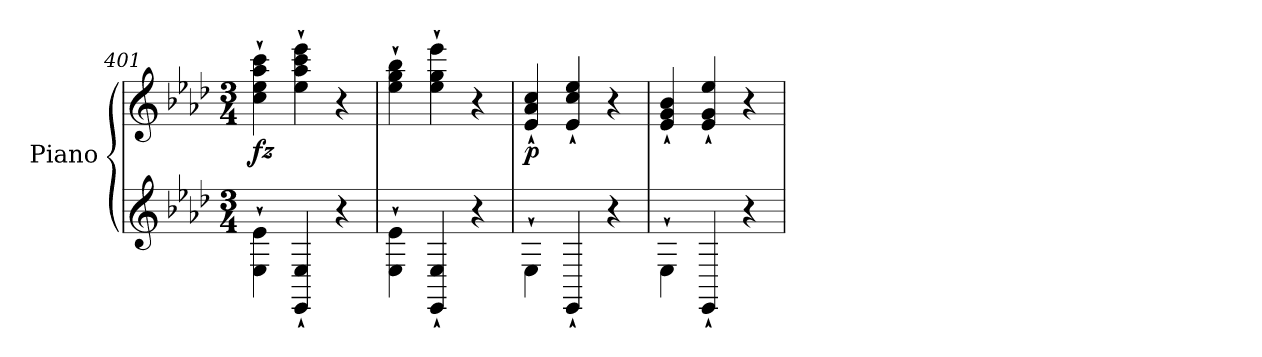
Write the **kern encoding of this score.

**kern	**kern	**dynam
*part1	*part1	*part1
*staff2	*staff1	*staff1/2
*I"Piano	*	*
*I'Pno.	*	*
*clefG2	*clefG2	*
*k[b-e-a-d-]	*k[b-e-a-d-]	*
*M3/4	*M3/4	*
=401	=401	=401
!	!	!LO:DY:b
4E-\` 4e-\`	4cc\` 4ee-\` 4aa-\` 4ccc\`	fz
4EE-/` 4E-/`	4ee-\` 4aa-\` 4ccc\` 4eee-\`	.
4r	4r	.
=402	=402	=402
4E-\` 4e-\`	4ee-\` 4gg\` 4bb-\`	.
4EE-/` 4E-/`	4ee-\` 4gg\` 4eee-\`	.
4r	4r	.
=403	=403	=403
!	!	!LO:DY:b
4E-`\	4e-/` 4a-/` 4cc/`	p
4EE-`/	4e-/` 4cc/` 4ee-/`	.
4r	4r	.
=404	=404	=404
4E-`\	4e-/` 4g/` 4b-/`	.
4EE-`/	4e-/` 4g/` 4ee-/`	.
4r	4r	.
=	=	=
*-	*-	*-
